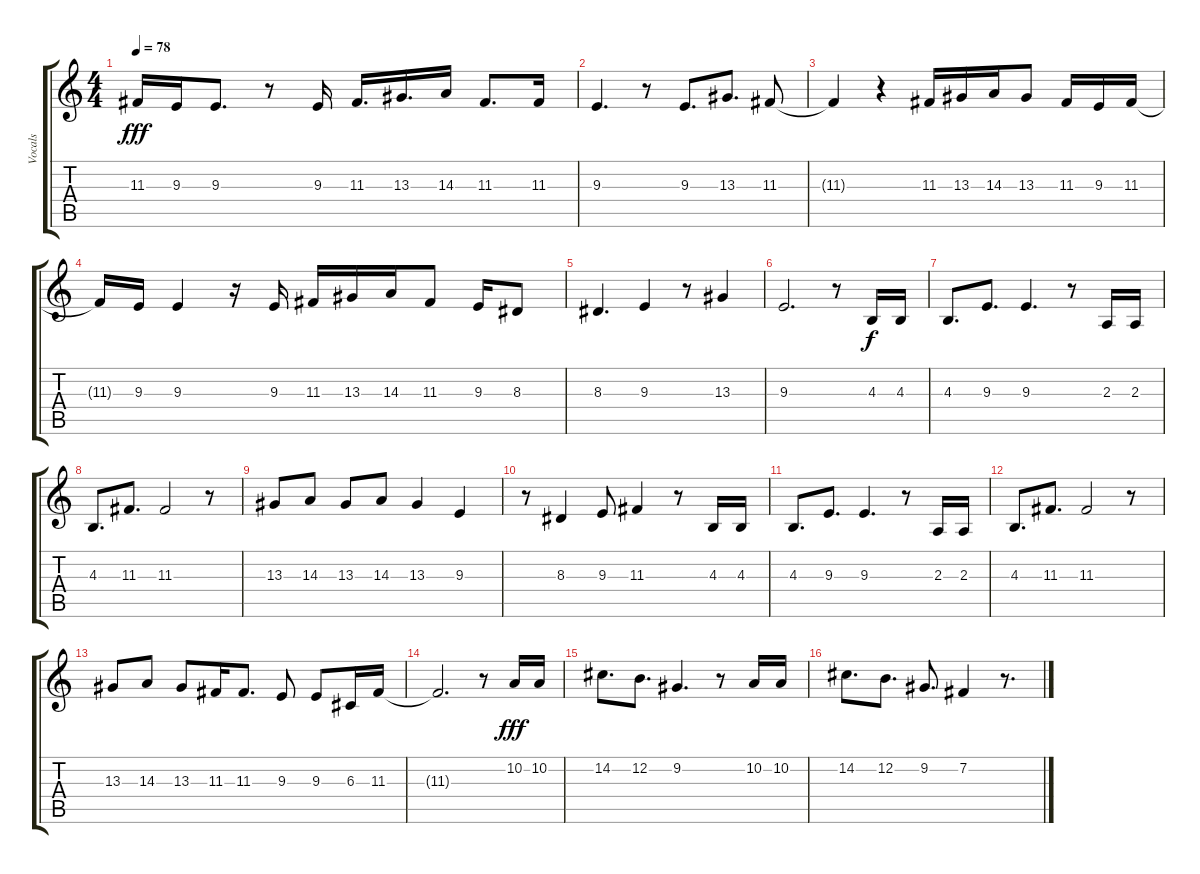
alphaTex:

\track ("Vocals" "Vocals") {instrument choiraahs}
\staff {score tabs}
\tuning (E4 B3 G3 D3 A2 E2) {hide}
\ts (4 4)
\tempo 78
\clef g2
\ks c
11.3{t}.16{dy fff} 9.3.16 9.3.8{d} r.8 9.3.16 11.3.16{d} 13.3.16{d} 14.3.16 11.3.8{d} 11.3.16 |
9.3.4{d} r.8 9.3.8{d} 13.3.8{d} 11.3.8 |
11.3{t}.4 r.4 11.3.16 13.3.16 14.3.16 13.3.8 11.3.16 9.3.16 11.3.16 |
11.3{t}.16 9.3.16 9.3.4 r.16 9.3.16 11.3.16 13.3.16 14.3.16 11.3.8 9.3.16 8.3.8 |
8.3.4{d} 9.3.4 r.8 13.3.4 |
9.3.2{d} r.8 4.3.16{dy f} 4.3.16 |
4.3.8{d} 9.3.8{d} 9.3.4{d} r.8 2.3.16 2.3.16 |
4.3.8{d} 11.3.8{d} 11.3.2 r.8 |
13.3.8 14.3.8 13.3.8 14.3.8 13.3.4 9.3.4 |
r.8 8.3.4 9.3.8 11.3.4 r.8 4.3.16 4.3.16 |
4.3.8{d} 9.3.8{d} 9.3.4{d} r.8 2.3.16 2.3.16 |
4.3.8{d} 11.3.8{d} 11.3.2 r.8 |
13.3.8 14.3.8 13.3.8 11.3.16 11.3.8{d} 9.3.8 9.3.8 6.3.16 11.3.16 |
11.3{t}.2{d} r.8 10.2.16{dy fff} 10.2.16 |
14.2.8{d} 12.2.8{d} 9.2.4{d} r.8 10.2.16 10.2.16 |
14.2.8{d} 12.2.8{d} 9.2.8{d} 7.2.4 r.8{d}
